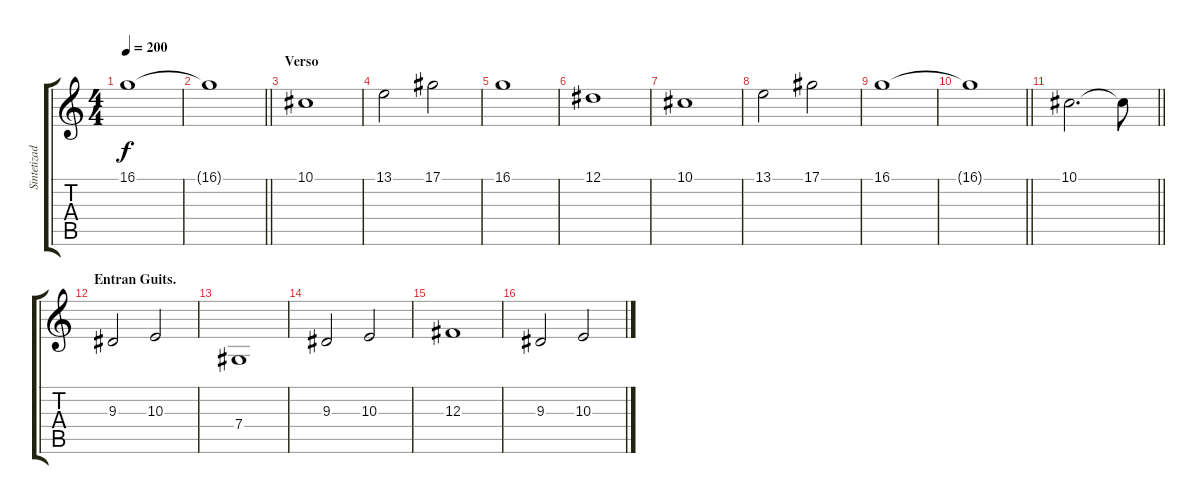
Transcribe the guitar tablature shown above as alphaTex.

\track ("Sintetizador" "Sintetizad") {instrument lead2sawtooth}
\staff {score tabs}
\tuning (Eb4 Bb3 Gb3 Db3 Ab2 Eb2) {hide}
\ts (4 4)
\tempo 200
\clef g2
\ks c
16.1.1{dy f} |
\barLineRight lightlight
16.1{t}.1 |
\section ("" "Verso")
10.1.1 |
13.1.2 17.1.2 |
16.1.1 |
12.1.1 |
10.1.1 |
13.1.2 17.1.2 |
16.1.1 |
\barLineRight lightlight
16.1{t}.1 |
\barLineRight lightlight
10.1.2{d} 10.1{t}.8 |
\section ("" "Entran Guits.")
9.3.2 10.3.2 |
7.4.1 |
9.3.2 10.3.2 |
12.3.1 |
9.3.2 10.3.2
